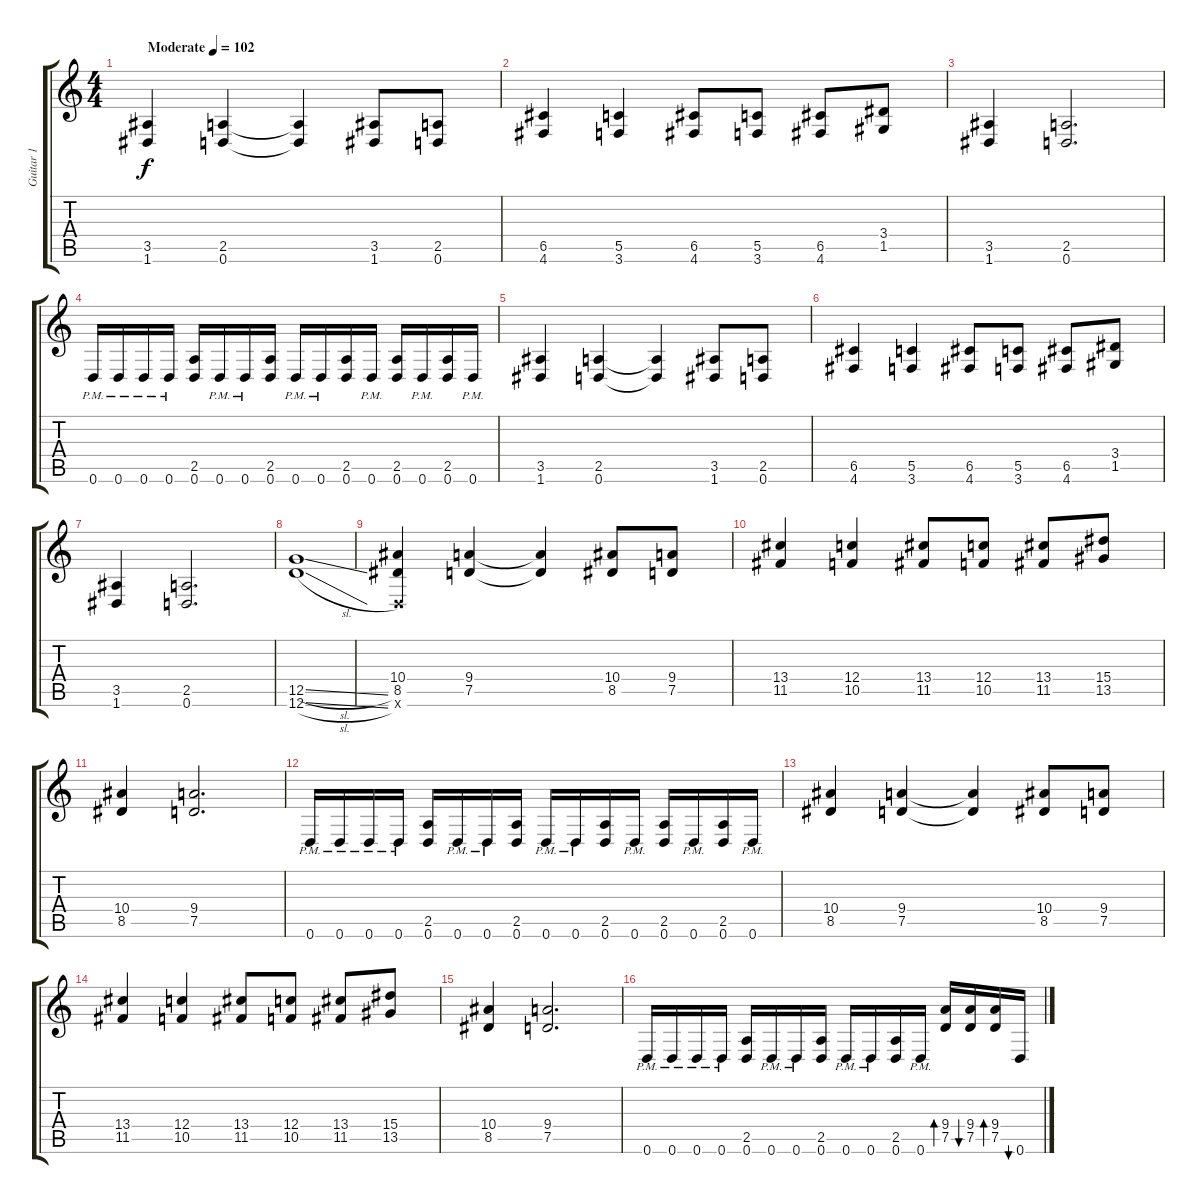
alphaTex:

\track ("Guitar 1" "Guitar 1") {instrument distortionguitar}
\staff {score tabs}
\tuning (D4 A3 F3 C3 G2 D2) {hide}
\ts (4 4)
\tempo (102 "Moderate")
\clef g2
\ks c
(3.5 1.6).4{dy f instrument distortionguitar} (2.5 0.6).4 (2.5{t} 0.6{t}).4 (3.5 1.6).8 (2.5 0.6).8 |
(6.5 4.6).4 (5.5 3.6).4 (6.5 4.6).8 (5.5 3.6).8 (6.5 4.6).8 (3.4 1.5).8 |
(3.5 1.6).4 (2.5 0.6).2{d} |
0.6{pm}.16 0.6{pm}.16 0.6{pm}.16 0.6{pm}.16 (2.5 0.6).16 0.6{pm}.16 0.6{pm}.16 (2.5 0.6).16 0.6{pm}.16 0.6{pm}.16 (2.5 0.6).16 0.6{pm}.16 (2.5 0.6).16 0.6{pm}.16 (2.5 0.6).16 0.6{pm}.16 |
(3.5 1.6).4 (2.5 0.6).4 (2.5{t} 0.6{t}).4 (3.5 1.6).8 (2.5 0.6).8 |
(6.5 4.6).4 (5.5 3.6).4 (6.5 4.6).8 (5.5 3.6).8 (6.5 4.6).8 (3.4 1.5).8 |
(3.5 1.6).4 (2.5 0.6).2{d} |
(12.5{sl} 12.6{sl}).1 |
(10.4 8.5 0.6{x}).4 (9.4 7.5).4 (9.4{t} 7.5{t}).4 (10.4 8.5).8 (9.4 7.5).8 |
(13.4 11.5).4 (12.4 10.5).4 (13.4 11.5).8 (12.4 10.5).8 (13.4 11.5).8 (15.4 13.5).8 |
(10.4 8.5).4 (9.4 7.5).2{d} |
0.6{pm}.16 0.6{pm}.16 0.6{pm}.16 0.6{pm}.16 (2.5 0.6).16 0.6{pm}.16 0.6{pm}.16 (2.5 0.6).16 0.6{pm}.16 0.6{pm}.16 (2.5 0.6).16 0.6{pm}.16 (2.5 0.6).16 0.6{pm}.16 (2.5 0.6).16 0.6{pm}.16 |
(10.4 8.5).4 (9.4 7.5).4 (9.4{t} 7.5{t}).4 (10.4 8.5).8 (9.4 7.5).8 |
(13.4 11.5).4 (12.4 10.5).4 (13.4 11.5).8 (12.4 10.5).8 (13.4 11.5).8 (15.4 13.5).8 |
(10.4 8.5).4 (9.4 7.5).2{d} |
0.6{pm}.16 0.6{pm}.16 0.6{pm}.16 0.6{pm}.16 (2.5 0.6).16 0.6{pm}.16 0.6{pm}.16 (2.5 0.6).16 0.6{pm}.16 0.6{pm}.16 (2.5 0.6).16 0.6{pm}.16 (9.4 7.5).16{bd 60} (9.4 7.5).16{bu 60} (9.4 7.5).16{bd 60} 0.6.16{bu 60}
